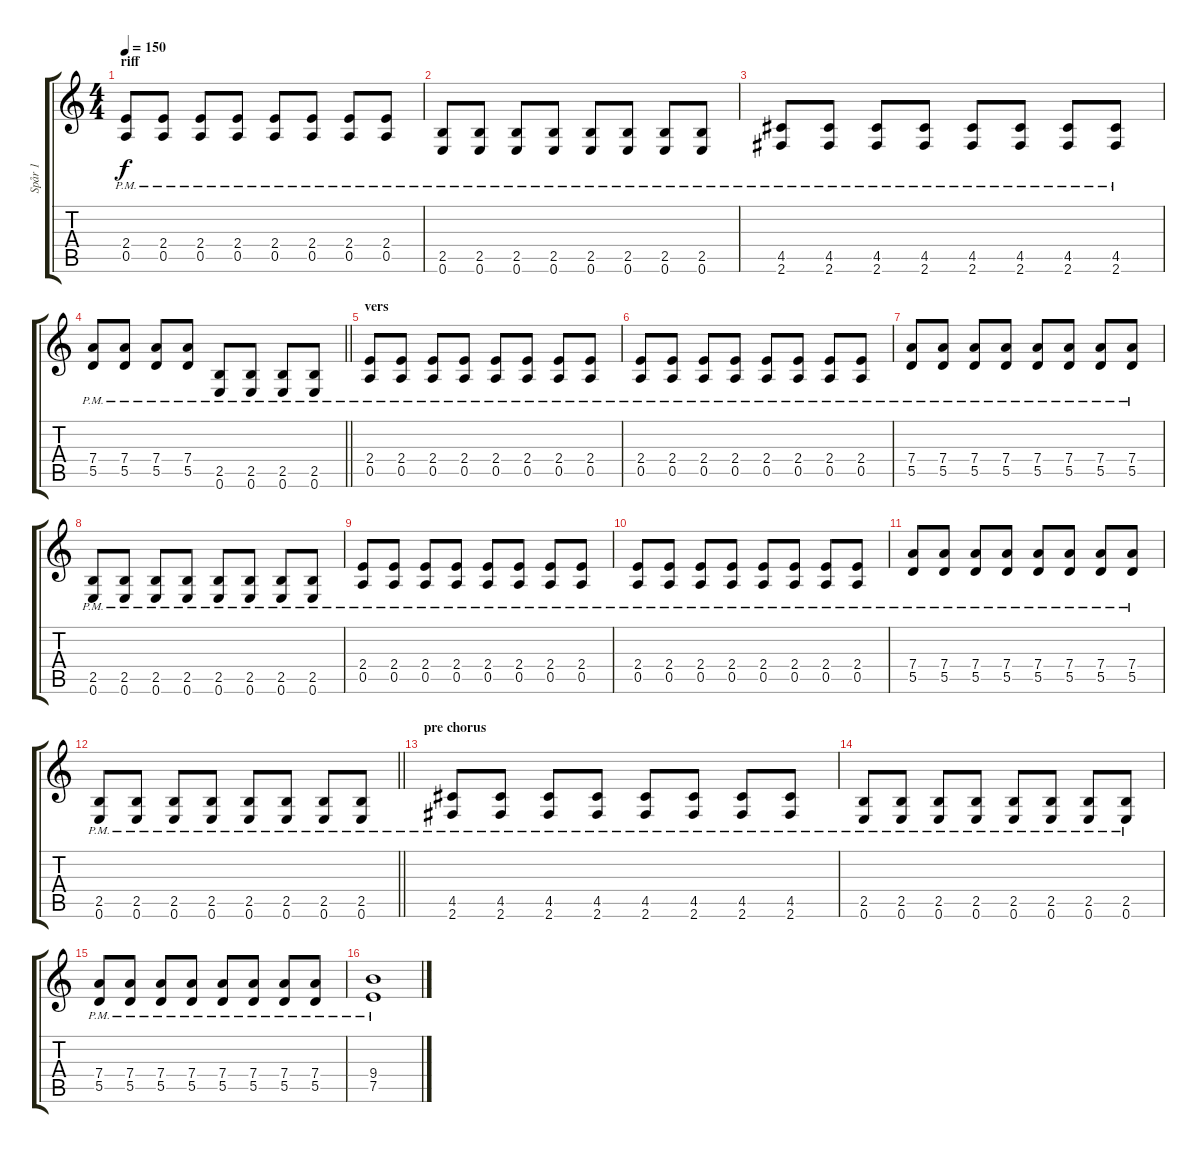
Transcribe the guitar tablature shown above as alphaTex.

\track ("Spår 1" "Spår 1") {instrument distortionguitar}
\staff {score tabs}
\tuning (E4 B3 G3 D3 A2 E2) {hide}
\ts (4 4)
\section ("" "riff")
\tempo 150
\clef g2
\ks c
(2.4{pm} 0.5{pm}).8{dy f} (2.4{pm} 0.5{pm}).8 (2.4{pm} 0.5{pm}).8 (2.4{pm} 0.5{pm}).8 (2.4{pm} 0.5{pm}).8 (2.4{pm} 0.5{pm}).8 (2.4{pm} 0.5{pm}).8 (2.4{pm} 0.5{pm}).8 |
(2.5{pm} 0.6{pm}).8 (2.5{pm} 0.6{pm}).8 (2.5{pm} 0.6{pm}).8 (2.5{pm} 0.6{pm}).8 (2.5{pm} 0.6{pm}).8 (2.5{pm} 0.6{pm}).8 (2.5{pm} 0.6{pm}).8 (2.5{pm} 0.6{pm}).8 |
(4.5{pm} 2.6{pm}).8 (4.5{pm} 2.6{pm}).8 (4.5{pm} 2.6{pm}).8 (4.5{pm} 2.6{pm}).8 (4.5{pm} 2.6{pm}).8 (4.5{pm} 2.6{pm}).8 (4.5{pm} 2.6{pm}).8 (4.5{pm} 2.6{pm}).8 |
\barLineRight lightlight
(7.4{pm} 5.5{pm}).8 (7.4{pm} 5.5{pm}).8 (7.4{pm} 5.5{pm}).8 (7.4{pm} 5.5{pm}).8 (2.5{pm} 0.6{pm}).8 (2.5{pm} 0.6{pm}).8 (2.5{pm} 0.6{pm}).8 (2.5{pm} 0.6{pm}).8 |
\section ("" "vers")
(2.4{pm} 0.5{pm}).8 (2.4{pm} 0.5{pm}).8 (2.4{pm} 0.5{pm}).8 (2.4{pm} 0.5{pm}).8 (2.4{pm} 0.5{pm}).8 (2.4{pm} 0.5{pm}).8 (2.4{pm} 0.5{pm}).8 (2.4{pm} 0.5{pm}).8 |
(2.4{pm} 0.5{pm}).8 (2.4{pm} 0.5{pm}).8 (2.4{pm} 0.5{pm}).8 (2.4{pm} 0.5{pm}).8 (2.4{pm} 0.5{pm}).8 (2.4{pm} 0.5{pm}).8 (2.4{pm} 0.5{pm}).8 (2.4{pm} 0.5{pm}).8 |
(7.4{pm} 5.5{pm}).8 (7.4{pm} 5.5{pm}).8 (7.4{pm} 5.5{pm}).8 (7.4{pm} 5.5{pm}).8 (7.4{pm} 5.5{pm}).8 (7.4{pm} 5.5{pm}).8 (7.4{pm} 5.5{pm}).8 (7.4{pm} 5.5{pm}).8 |
(2.5{pm} 0.6{pm}).8 (2.5{pm} 0.6{pm}).8 (2.5{pm} 0.6{pm}).8 (2.5{pm} 0.6{pm}).8 (2.5{pm} 0.6{pm}).8 (2.5{pm} 0.6{pm}).8 (2.5{pm} 0.6{pm}).8 (2.5{pm} 0.6{pm}).8 |
(2.4{pm} 0.5{pm}).8 (2.4{pm} 0.5{pm}).8 (2.4{pm} 0.5{pm}).8 (2.4{pm} 0.5{pm}).8 (2.4{pm} 0.5{pm}).8 (2.4{pm} 0.5{pm}).8 (2.4{pm} 0.5{pm}).8 (2.4{pm} 0.5{pm}).8 |
(2.4{pm} 0.5{pm}).8 (2.4{pm} 0.5{pm}).8 (2.4{pm} 0.5{pm}).8 (2.4{pm} 0.5{pm}).8 (2.4{pm} 0.5{pm}).8 (2.4{pm} 0.5{pm}).8 (2.4{pm} 0.5{pm}).8 (2.4{pm} 0.5{pm}).8 |
(7.4{pm} 5.5{pm}).8 (7.4{pm} 5.5{pm}).8 (7.4{pm} 5.5{pm}).8 (7.4{pm} 5.5{pm}).8 (7.4{pm} 5.5{pm}).8 (7.4{pm} 5.5{pm}).8 (7.4{pm} 5.5{pm}).8 (7.4{pm} 5.5{pm}).8 |
\barLineRight lightlight
(2.5{pm} 0.6{pm}).8 (2.5{pm} 0.6{pm}).8 (2.5{pm} 0.6{pm}).8 (2.5{pm} 0.6{pm}).8 (2.5{pm} 0.6{pm}).8 (2.5{pm} 0.6{pm}).8 (2.5{pm} 0.6{pm}).8 (2.5{pm} 0.6{pm}).8 |
\section ("" "pre chorus")
(4.5{pm} 2.6{pm}).8 (4.5{pm} 2.6{pm}).8 (4.5{pm} 2.6{pm}).8 (4.5{pm} 2.6{pm}).8 (4.5{pm} 2.6{pm}).8 (4.5{pm} 2.6{pm}).8 (4.5{pm} 2.6{pm}).8 (4.5{pm} 2.6{pm}).8 |
(2.5{pm} 0.6{pm}).8 (2.5{pm} 0.6{pm}).8 (2.5{pm} 0.6{pm}).8 (2.5{pm} 0.6{pm}).8 (2.5{pm} 0.6{pm}).8 (2.5{pm} 0.6{pm}).8 (2.5{pm} 0.6{pm}).8 (2.5{pm} 0.6{pm}).8 |
(7.4{pm} 5.5{pm}).8 (7.4{pm} 5.5{pm}).8 (7.4{pm} 5.5{pm}).8 (7.4{pm} 5.5{pm}).8 (7.4{pm} 5.5{pm}).8 (7.4{pm} 5.5{pm}).8 (7.4{pm} 5.5{pm}).8 (7.4{pm} 5.5{pm}).8 |
(9.4{pm} 7.5{pm}).1
